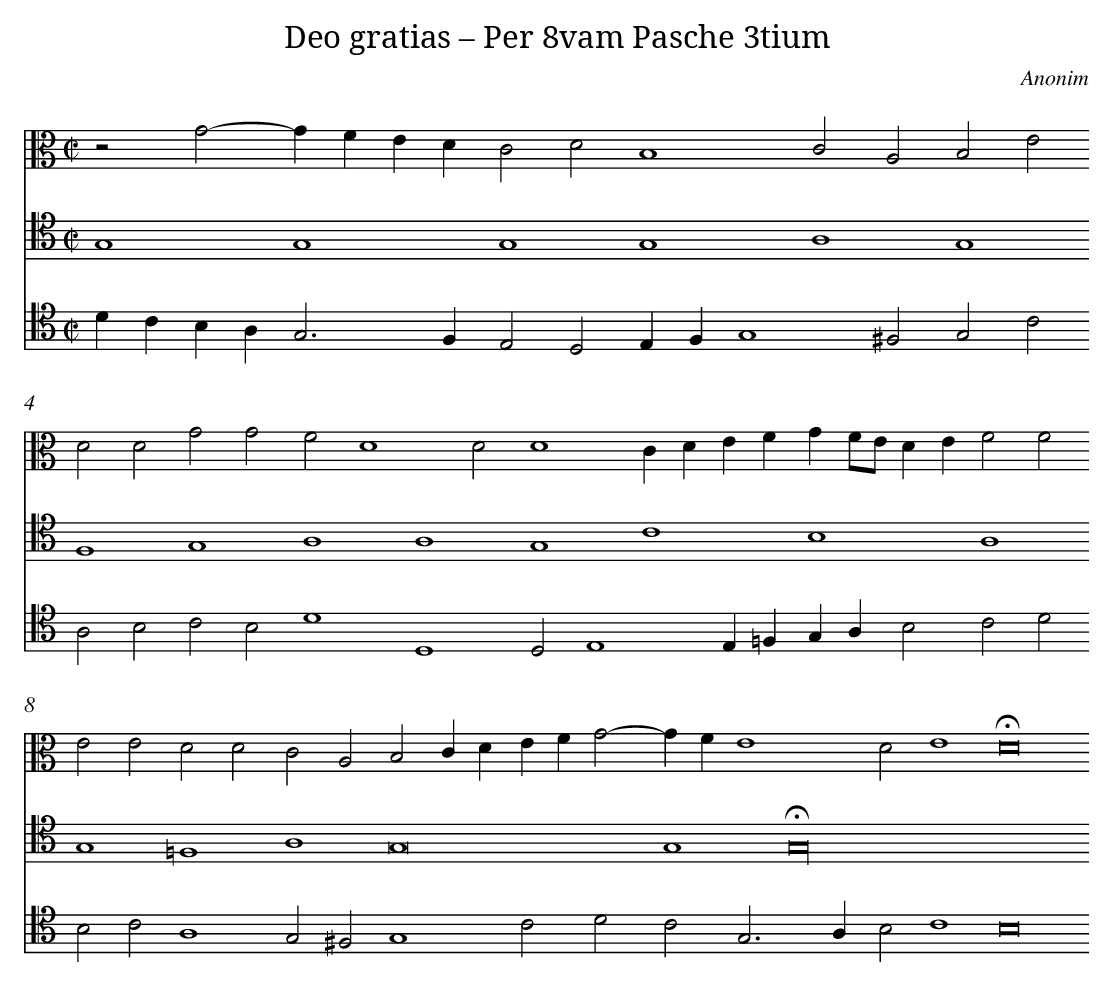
X:1
T: Deo gratias – Per 8vam Pasche 3tium
C: Anonim
L: 1/4
M: C|
V: 1 clef=alto
V: 2 clef=tenor
V: 3 clef=tenor
K: C
[V:1] z2G2-GFED [|]
[V:2] G,4G,4 [|]
[V:3] DCB,A,2<G,2F, [|]
[V:1] C2D2B,4 [|]
[V:2] G,4G,4 [|]
[V:3] E,2D,2E,F,G,4 [|]
[V:1] C2A,2B,2E2 [|]
[V:2] A,4G,4 [|]
[V:3] ^F,2G,2C2 [|]
[V:1] D2D2G2G2 [|]
[V:2] F,4G,4 [|]
[V:3] A,2B,2C2B,2 [|]
[V:1] F2D4D2 [|]
[V:2] A,4A,4 [|]
[V:3] D4D,4 [|]
[V:1] D4CDEF [|]
[V:2] G,4C4 [|]
[V:3] D,2E,4E,=F, [|]
[V:1] GF/E/DEF2F2 [|]
[V:2] B,4A,4 [|]
[V:3] G,A,B,2C2D2 [|]
[V:1] E2E2D2D2 [|]
[V:2] G,4=F,4 [|]
[V:3] B,2C2A,4 [|]
[V:1] C2A,2B,2CD [|]
[V:2] A,4G,8 [|]
[V:3] G,2^F,2G,4 [|]
[V:1] EFG2-GFE4 [|]
[V:2] G,4 [|]
[V:3] C2D2C2G,3 [|]
[V:1] D2E4 [|]
[V:2] !fermata!G,16 [|]
[V:3] A,B,2C4 [|]
[V:1] !fermata!D8 [|]
[V:2]  [|]
[V:3] B,8 [|]
